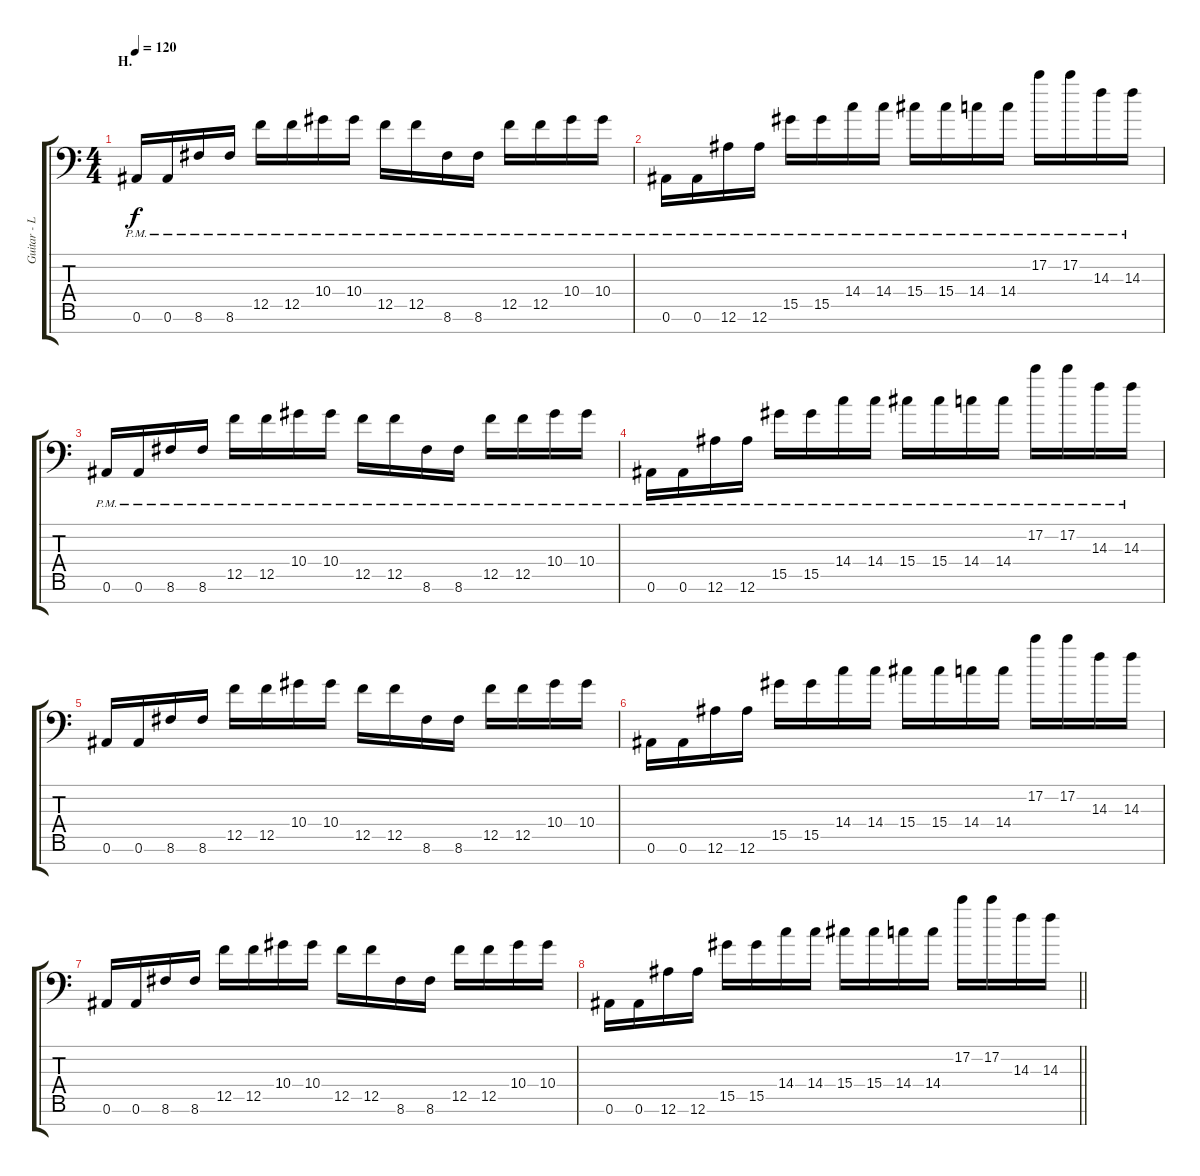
\track ("Guitar - Left" "Guitar - L") {instrument distortionguitar}
\staff {score tabs}
\tuning (C4 G3 Eb3 Bb2 F2 Bb1 Ab1) {hide}
\ts (4 4)
\section ("" "H.")
\tempo 120
\clef f4
\ks c
0.6{pm}.16{dy f} 0.6{pm}.16 8.6{pm}.16 8.6{pm}.16 12.5{pm}.16 12.5{pm}.16 10.4{pm}.16 10.4{pm}.16 12.5{pm}.16 12.5{pm}.16 8.6{pm}.16 8.6{pm}.16 12.5{pm}.16 12.5{pm}.16 10.4{pm}.16 10.4{pm}.16 |
0.6{pm}.16 0.6{pm}.16 12.6{pm}.16 12.6{pm}.16 15.5{pm}.16 15.5{pm}.16 14.4{pm}.16 14.4{pm}.16 15.4{pm}.16 15.4{pm}.16 14.4{pm}.16 14.4{pm}.16 17.2{pm}.16 17.2{pm}.16 14.3{pm}.16 14.3{pm}.16 |
0.6{pm}.16 0.6{pm}.16 8.6{pm}.16 8.6{pm}.16 12.5{pm}.16 12.5{pm}.16 10.4{pm}.16 10.4{pm}.16 12.5{pm}.16 12.5{pm}.16 8.6{pm}.16 8.6{pm}.16 12.5{pm}.16 12.5{pm}.16 10.4{pm}.16 10.4{pm}.16 |
0.6{pm}.16 0.6{pm}.16 12.6{pm}.16 12.6{pm}.16 15.5{pm}.16 15.5{pm}.16 14.4{pm}.16 14.4{pm}.16 15.4{pm}.16 15.4{pm}.16 14.4{pm}.16 14.4{pm}.16 17.2{pm}.16 17.2{pm}.16 14.3{pm}.16 14.3{pm}.16 |
0.6.16 0.6.16 8.6.16 8.6.16 12.5.16 12.5.16 10.4.16 10.4.16 12.5.16 12.5.16 8.6.16 8.6.16 12.5.16 12.5.16 10.4.16 10.4.16 |
0.6.16 0.6.16 12.6.16 12.6.16 15.5.16 15.5.16 14.4.16 14.4.16 15.4.16 15.4.16 14.4.16 14.4.16 17.2.16 17.2.16 14.3.16 14.3.16 |
0.6.16 0.6.16 8.6.16 8.6.16 12.5.16 12.5.16 10.4.16 10.4.16 12.5.16 12.5.16 8.6.16 8.6.16 12.5.16 12.5.16 10.4.16 10.4.16 |
\barLineRight lightlight
0.6.16 0.6.16 12.6.16 12.6.16 15.5.16 15.5.16 14.4.16 14.4.16 15.4.16 15.4.16 14.4.16 14.4.16 17.2.16 17.2.16 14.3.16 14.3.16
